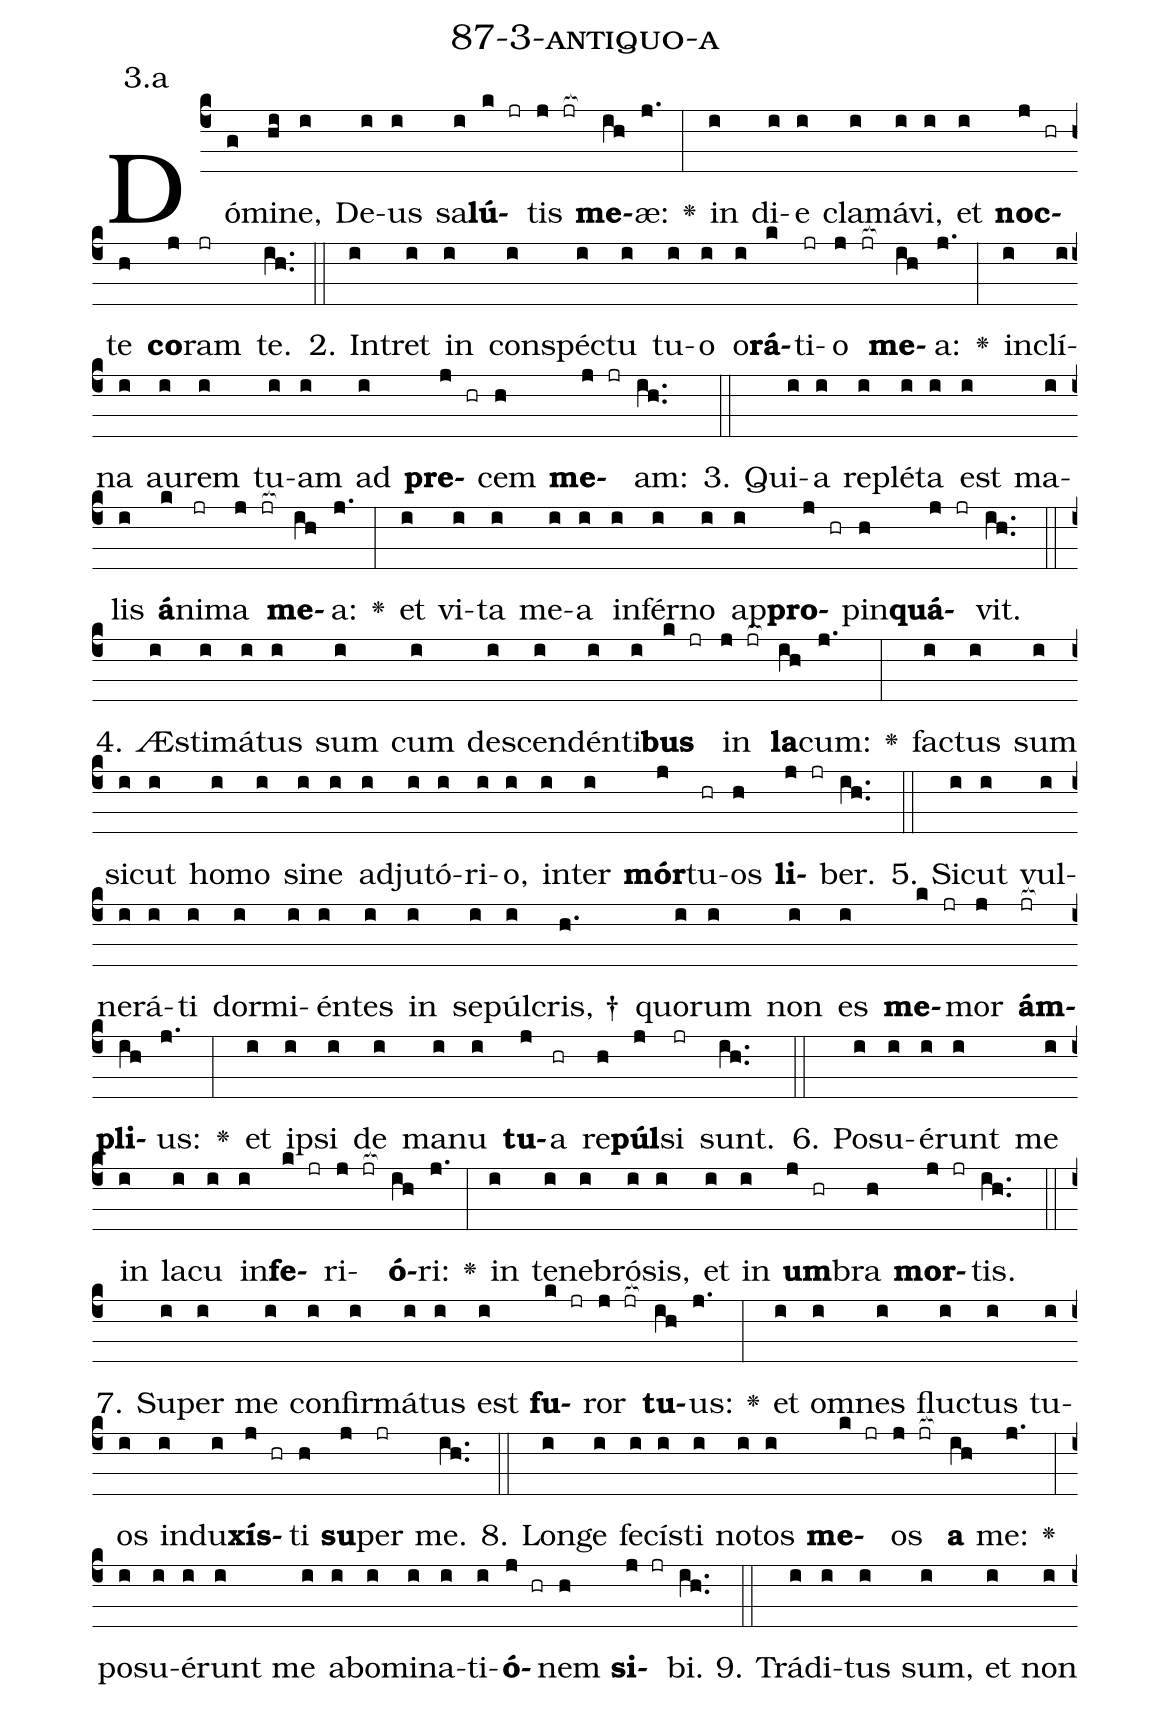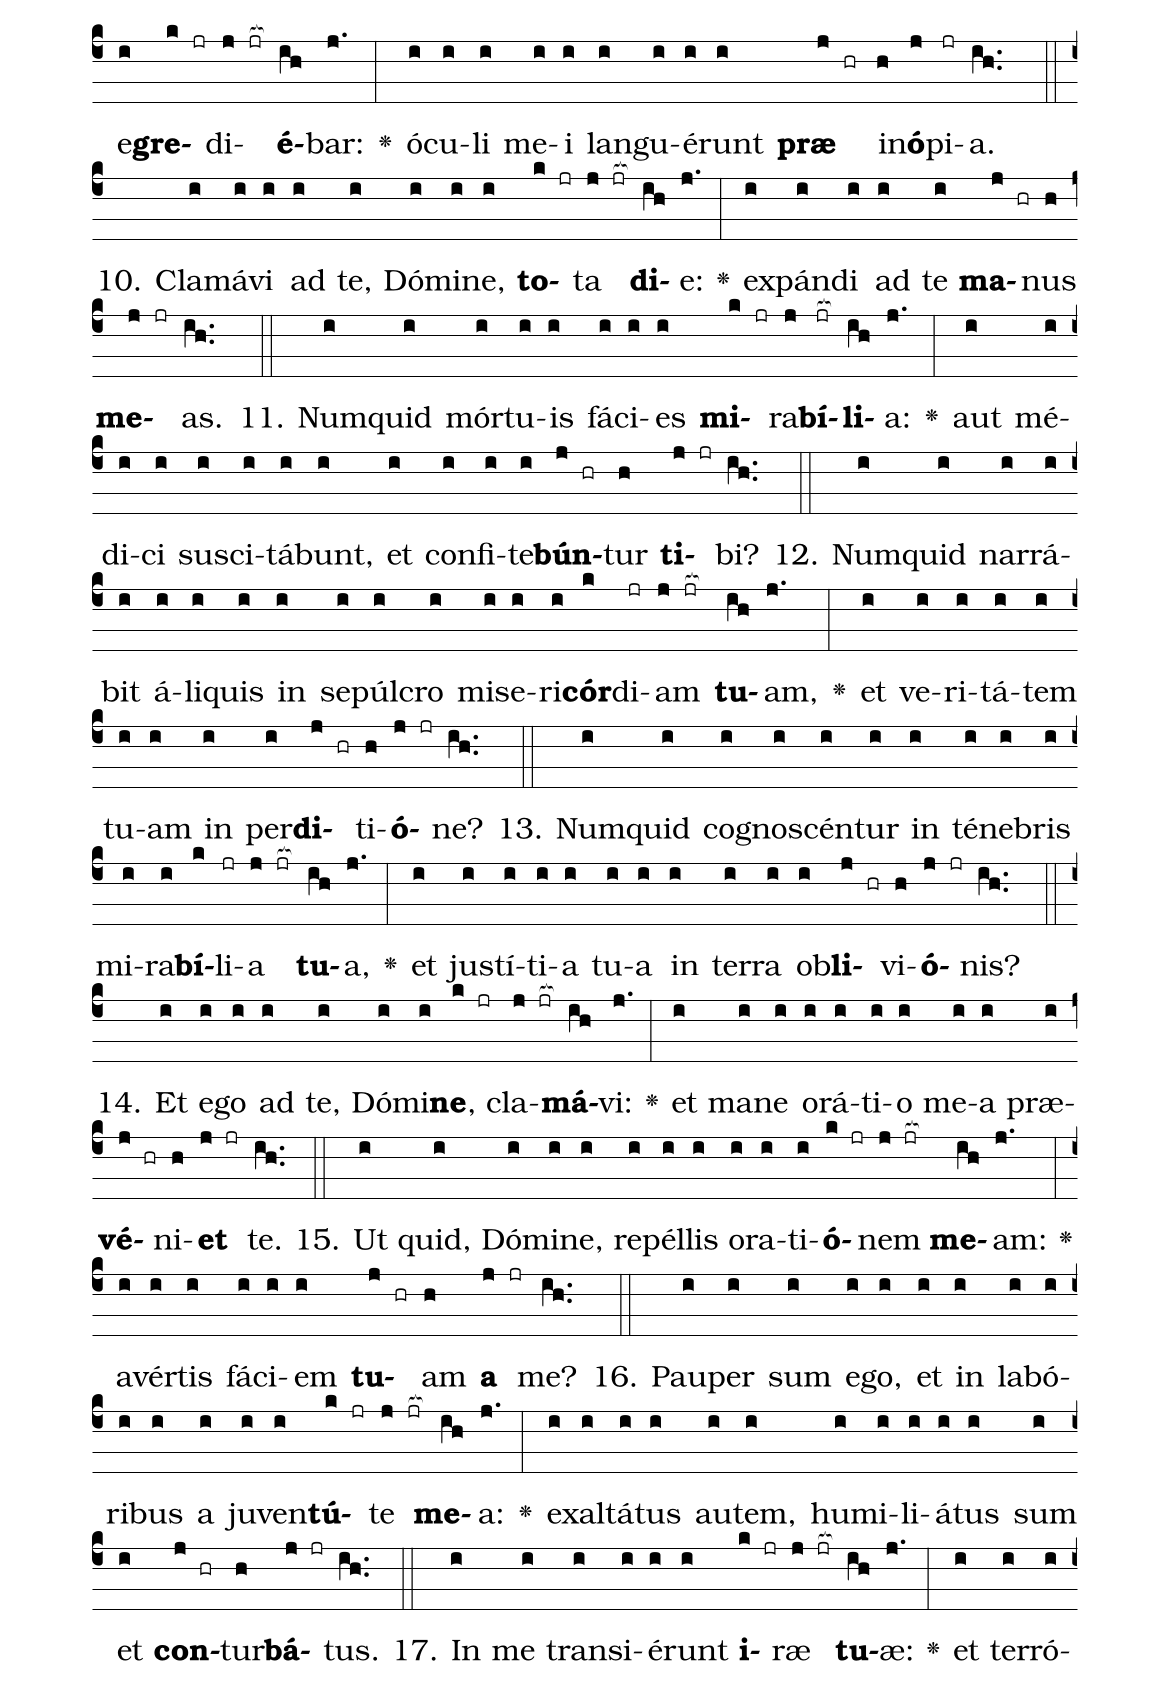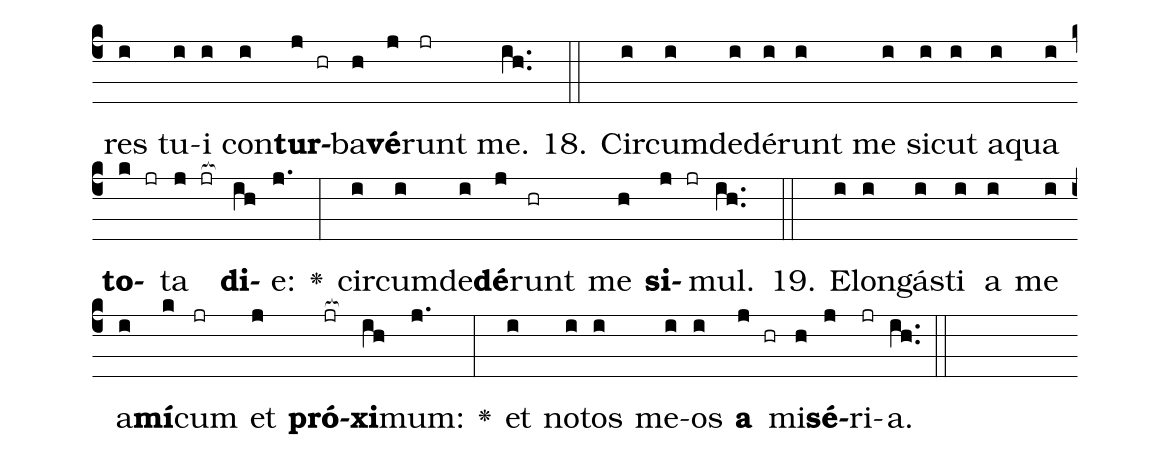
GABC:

name: 87-3-antiquo-a;
annotation: 3.a;
%%
(c4)Dó(g)mi(hi)ne,(i) De(i)us(i) sa(i)<b>lú</b>(k jr)tis(j jr[ocb:1{]) <b>me</b>(ih[ocb:0}])æ:(j.) <v>\greheightstar</v>(:) in(i) di(i)e(i) cla(i)má(i)vi,(i) et(i) <b>noc</b>(j hr)te(h) <b>co</b>(j)ram(jr) te.(ih..) (::)
2. In(i)tret(i) in(i) con(i)spéc(i)tu(i) tu(i)o(i) o(i)<b>rá</b>(k)ti(jr)o(j jr[ocb:1{]) <b>me</b>(ih[ocb:0}])a:(j.) <v>\greheightstar</v>(:) in(i)clí(i)na(i) au(i)rem(i) tu(i)am(i) ad(i) <b>pre</b>(j hr)cem(h) <b>me</b>(j jr)am:(ih..) (::)
3. Qui(i)a(i) re(i)plé(i)ta(i) est(i) ma(i)lis(i) <b>á</b>(k)ni(jr)ma(j jr[ocb:1{]) <b>me</b>(ih[ocb:0}])a:(j.) <v>\greheightstar</v>(:) et(i) vi(i)ta(i) me(i)a(i) in(i)fér(i)no(i) ap(i)<b>pro</b>(j hr)pin(h)<b>quá</b>(j jr)vit.(ih..) (::)
4. Æs(i)ti(i)má(i)tus(i) sum(i) cum(i) de(i)scen(i)dén(i)ti(i)<b>bus</b>(k jr) in(j jr[ocb:1{]) <b>la</b>(ih[ocb:0}])cum:(j.) <v>\greheightstar</v>(:) fac(i)tus(i) sum(i) sic(i)ut(i) ho(i)mo(i) si(i)ne(i) ad(i)ju(i)tó(i)ri(i)o,(i) in(i)ter(i) <b>mór</b>(j)tu(hr)os(h) <b>li</b>(j jr)ber.(ih..) (::)
5. Sic(i)ut(i) vul(i)ne(i)rá(i)ti(i) dor(i)mi(i)én(i)tes(i) in(i) se(i)púl(i)cris, †(h.) quo(i)rum(i) non(i) es(i) <b>me</b>(k jr)mor(j) <b>ám</b>(jr[ocb:1{])<b>pli</b>(ih[ocb:0}])us:(j.) <v>\greheightstar</v>(:) et(i) ip(i)si(i) de(i) ma(i)nu(i) <b>tu</b>(j)a(hr) re(h)<b>púl</b>(j)si(jr) sunt.(ih..) (::)
6. Po(i)su(i)é(i)runt(i) me(i) in(i) la(i)cu(i) in(i)<b>fe</b>(k jr)ri(j jr[ocb:1{])<b>ó</b>(ih[ocb:0}])ri:(j.) <v>\greheightstar</v>(:) in(i) te(i)ne(i)bró(i)sis,(i) et(i) in(i) <b>um</b>(j hr)bra(h) <b>mor</b>(j jr)tis.(ih..) (::)
7. Su(i)per(i) me(i) con(i)fir(i)má(i)tus(i) est(i) <b>fu</b>(k jr)ror(j jr[ocb:1{]) <b>tu</b>(ih[ocb:0}])us:(j.) <v>\greheightstar</v>(:) et(i) om(i)nes(i) fluc(i)tus(i) tu(i)os(i) in(i)du(i)<b>xís</b>(j hr)ti(h) <b>su</b>(j)per(jr) me.(ih..) (::)
8. Lon(i)ge(i) fe(i)cís(i)ti(i) no(i)tos(i) <b>me</b>(k jr)os(j jr[ocb:1{]) <b>a</b>(ih[ocb:0}]) me:(j.) <v>\greheightstar</v>(:) po(i)su(i)é(i)runt(i) me(i) ab(i)o(i)mi(i)na(i)ti(i)<b>ó</b>(j hr)nem(h) <b>si</b>(j jr)bi.(ih..) (::)
9. Trá(i)di(i)tus(i) sum,(i) et(i) non(i) e(i)<b>gre</b>(k jr)di(j jr[ocb:1{])<b>é</b>(ih[ocb:0}])bar:(j.) <v>\greheightstar</v>(:) ó(i)cu(i)li(i) me(i)i(i) lan(i)gu(i)é(i)runt(i) <b>præ</b>(j hr) in(h)<b>ó</b>(j)pi(jr)a.(ih..) (::)
10. Cla(i)má(i)vi(i) ad(i) te,(i) Dó(i)mi(i)ne,(i) <b>to</b>(k jr)ta(j jr[ocb:1{]) <b>di</b>(ih[ocb:0}])e:(j.) <v>\greheightstar</v>(:) ex(i)pán(i)di(i) ad(i) te(i) <b>ma</b>(j hr)nus(h) <b>me</b>(j jr)as.(ih..) (::)
11. Num(i)quid(i) mór(i)tu(i)is(i) fá(i)ci(i)es(i) <b>mi</b>(k jr)ra(j)<b>bí</b>(jr[ocb:1{])<b>li</b>(ih[ocb:0}])a:(j.) <v>\greheightstar</v>(:) aut(i) mé(i)di(i)ci(i) su(i)sci(i)tá(i)bunt,(i) et(i) con(i)fi(i)te(i)<b>bún</b>(j hr)tur(h) <b>ti</b>(j jr)bi?(ih..) (::)
12. Num(i)quid(i) nar(i)rá(i)bit(i) á(i)li(i)quis(i) in(i) se(i)púl(i)cro(i) mi(i)se(i)ri(i)<b>cór</b>(k)di(jr)am(j jr[ocb:1{]) <b>tu</b>(ih[ocb:0}])am,(j.) <v>\greheightstar</v>(:) et(i) ve(i)ri(i)tá(i)tem(i) tu(i)am(i) in(i) per(i)<b>di</b>(j hr)ti(h)<b>ó</b>(j jr)ne?(ih..) (::)
13. Num(i)quid(i) co(i)gno(i)scén(i)tur(i) in(i) té(i)ne(i)bris(i) mi(i)ra(i)<b>bí</b>(k)li(jr)a(j jr[ocb:1{]) <b>tu</b>(ih[ocb:0}])a,(j.) <v>\greheightstar</v>(:) et(i) jus(i)tí(i)ti(i)a(i) tu(i)a(i) in(i) ter(i)ra(i) ob(i)<b>li</b>(j hr)vi(h)<b>ó</b>(j jr)nis?(ih..) (::)
14. Et(i) e(i)go(i) ad(i) te,(i) Dó(i)mi(i)<b>ne</b>,(k jr) cla(j jr[ocb:1{])<b>má</b>(ih[ocb:0}])vi:(j.) <v>\greheightstar</v>(:) et(i) ma(i)ne(i) o(i)rá(i)ti(i)o(i) me(i)a(i) præ(i)<b>vé</b>(j hr)ni(h)<b>et</b>(j jr) te.(ih..) (::)
15. Ut(i) quid,(i) Dó(i)mi(i)ne,(i) re(i)pél(i)lis(i) o(i)ra(i)ti(i)<b>ó</b>(k jr)nem(j jr[ocb:1{]) <b>me</b>(ih[ocb:0}])am:(j.) <v>\greheightstar</v>(:) a(i)vér(i)tis(i) fá(i)ci(i)em(i) <b>tu</b>(j hr)am(h) <b>a</b>(j jr) me?(ih..) (::)
16. Pau(i)per(i) sum(i) e(i)go,(i) et(i) in(i) la(i)bó(i)ri(i)bus(i) a(i) ju(i)ven(i)<b>tú</b>(k jr)te(j jr[ocb:1{]) <b>me</b>(ih[ocb:0}])a:(j.) <v>\greheightstar</v>(:) ex(i)al(i)tá(i)tus(i) au(i)tem,(i) hu(i)mi(i)li(i)á(i)tus(i) sum(i) et(i) <b>con</b>(j hr)tur(h)<b>bá</b>(j jr)tus.(ih..) (::)
17. In(i) me(i) trans(i)i(i)é(i)runt(i) <b>i</b>(k jr)ræ(j jr[ocb:1{]) <b>tu</b>(ih[ocb:0}])æ:(j.) <v>\greheightstar</v>(:) et(i) ter(i)ró(i)res(i) tu(i)i(i) con(i)<b>tur</b>(j hr)ba(h)<b>vé</b>(j)runt(jr) me.(ih..) (::)
18. Cir(i)cum(i)de(i)dé(i)runt(i) me(i) sic(i)ut(i) a(i)qua(i) <b>to</b>(k jr)ta(j jr[ocb:1{]) <b>di</b>(ih[ocb:0}])e:(j.) <v>\greheightstar</v>(:) cir(i)cum(i)de(i)<b>dé</b>(j)runt(hr) me(h) <b>si</b>(j jr)mul.(ih..) (::)
19. E(i)lon(i)gás(i)ti(i) a(i) me(i) a(i)<b>mí</b>(k)cum(jr) et(j) <b>pró</b>(jr[ocb:1{])<b>xi</b>(ih[ocb:0}])mum:(j.) <v>\greheightstar</v>(:) et(i) no(i)tos(i) me(i)os(i) <b>a</b>(j hr) mi(h)<b>sé</b>(j)ri(jr)a.(ih..) (::)
